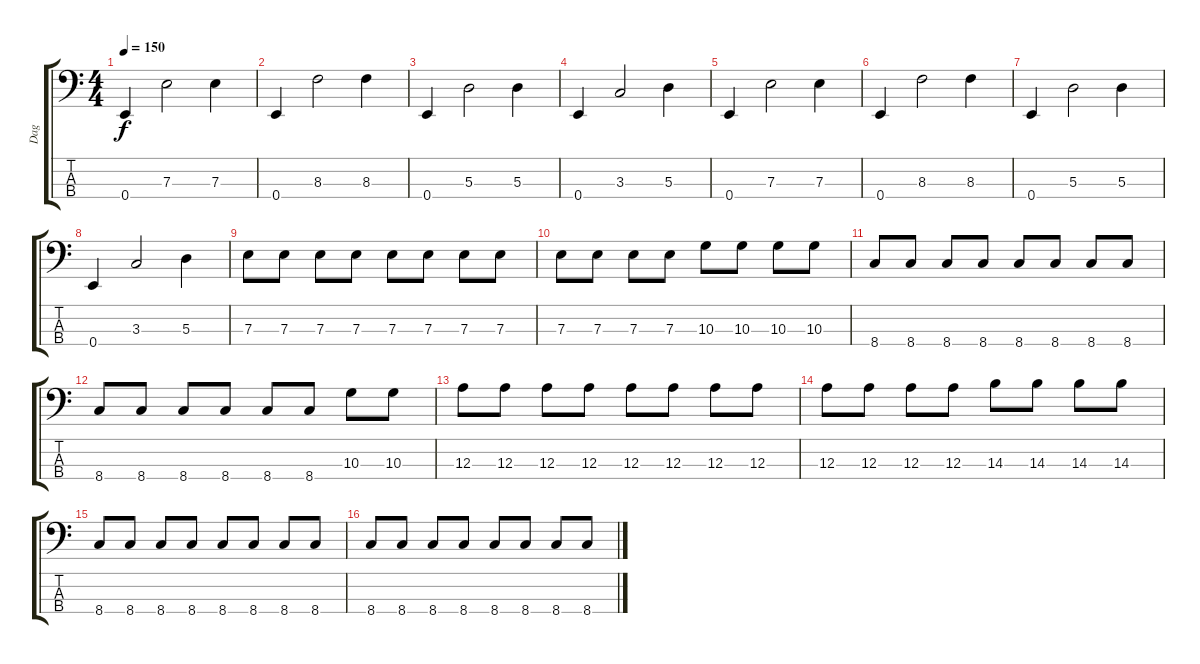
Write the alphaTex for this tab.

\track ("Dag" "Dag") {instrument electricbassfinger}
\staff {score tabs}
\tuning (G2 D2 A1 E1) {hide}
\ts (4 4)
\tempo 150
\clef f4
\ks c
0.4.4{dy f instrument electricbassfinger} 7.3.2 7.3.4 |
0.4.4 8.3.2 8.3.4 |
0.4.4 5.3.2 5.3.4 |
0.4.4 3.3.2 5.3.4 |
0.4.4 7.3.2 7.3.4 |
0.4.4 8.3.2 8.3.4 |
0.4.4 5.3.2 5.3.4 |
0.4.4 3.3.2 5.3.4 |
7.3.8 7.3.8 7.3.8 7.3.8 7.3.8 7.3.8 7.3.8 7.3.8 |
7.3.8 7.3.8 7.3.8 7.3.8 10.3.8 10.3.8 10.3.8 10.3.8 |
8.4.8 8.4.8 8.4.8 8.4.8 8.4.8 8.4.8 8.4.8 8.4.8 |
8.4.8 8.4.8 8.4.8 8.4.8 8.4.8 8.4.8 10.3.8 10.3.8 |
12.3.8 12.3.8 12.3.8 12.3.8 12.3.8 12.3.8 12.3.8 12.3.8 |
12.3.8 12.3.8 12.3.8 12.3.8 14.3.8 14.3.8 14.3.8 14.3.8 |
8.4.8 8.4.8 8.4.8 8.4.8 8.4.8 8.4.8 8.4.8 8.4.8 |
8.4.8 8.4.8 8.4.8 8.4.8 8.4.8 8.4.8 8.4.8 8.4.8
